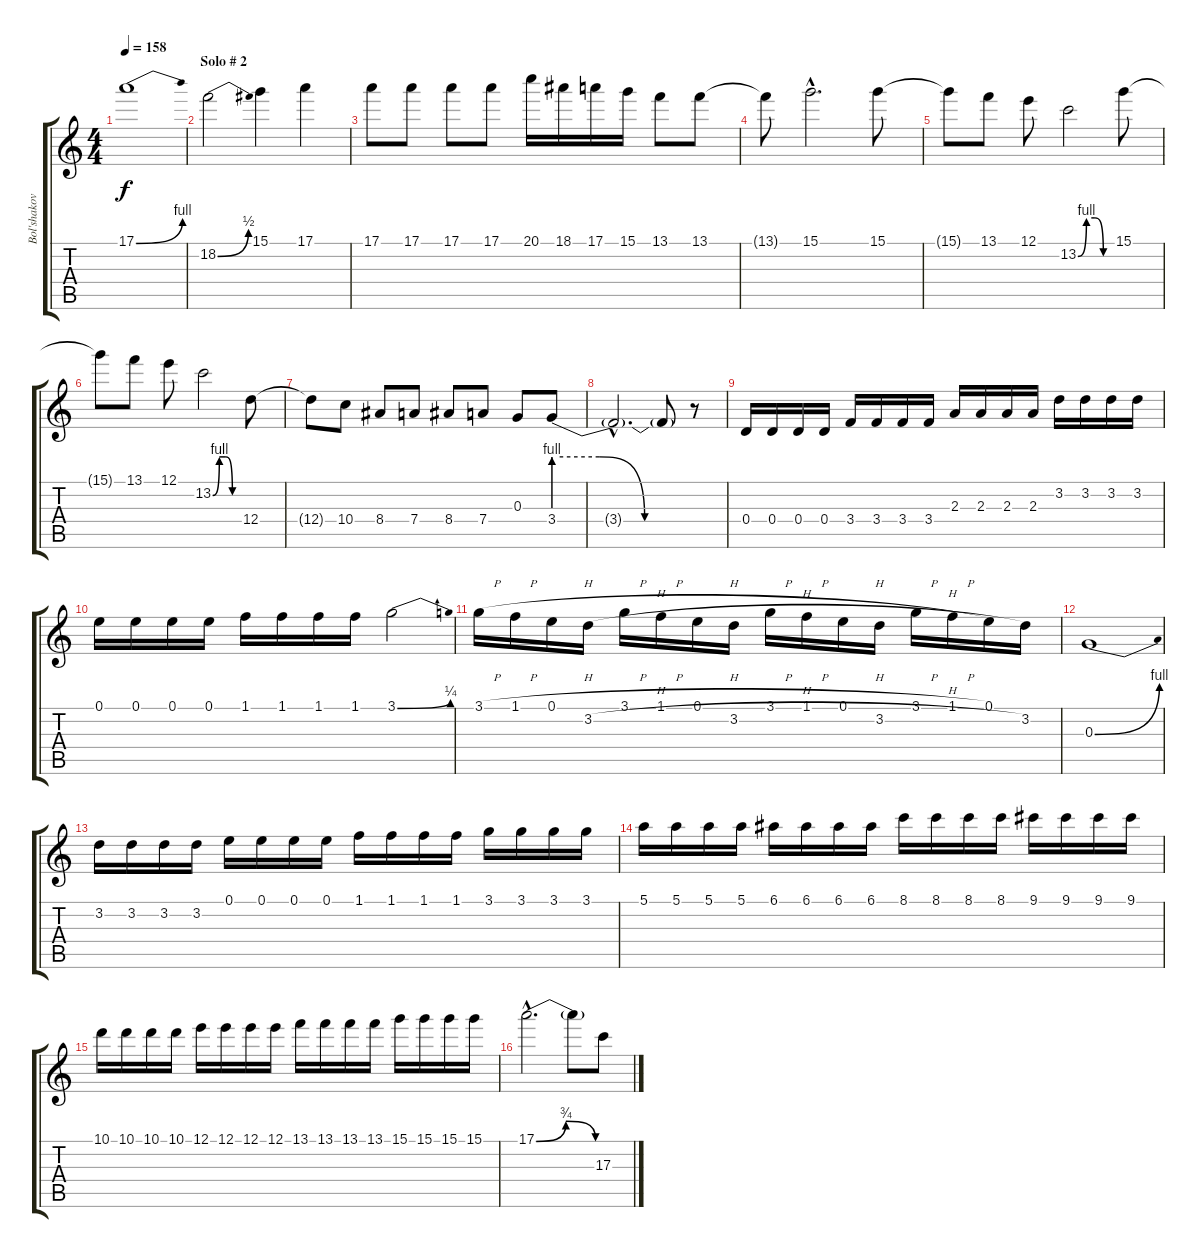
\track ("Bol'shakov" "Bol'shakov") {instrument overdrivenguitar}
\staff {score tabs}
\tuning (E4 B3 G3 D3 A2 E2) {hide}
\ts (4 4)
\tempo 158
\clef g2
\ks c
17.1{be (bend 0 0 60 4)}.1{dy f} |
\section ("" "Solo # 2")
18.2{be (bend 0 0 60 2)}.2{balance 11} 15.1.4 17.1.4 |
17.1.8 17.1.8 17.1.8 17.1.8 20.1.16 18.1.16 17.1.16 15.1.16 13.1.8 13.1.8 |
13.1{t}.8 15.1{hac}.2{d} 15.1.8 |
15.1{t}.8 13.1.8 12.1.8 13.2{be (custom 0 0 15 4 30 4 45 0 60 0)}.2 15.1.8 |
15.1{t}.8 13.1.8 12.1.8 13.2{be (custom 0 0 15 4 30 4 45 0 60 0)}.2 12.4.8 |
12.4{t}.8 10.4.8 8.4.8 7.4.8 8.4.8 7.4.8 0.3.8 3.4{be (custom 0 4 20 4 40 0 60 0)}.8 |
3.4{hac t}.2{d} 3.4{t}.8 r.8 |
0.4.16 0.4.16 0.4.16 0.4.16 3.4.16 3.4.16 3.4.16 3.4.16 2.3.16 2.3.16 2.3.16 2.3.16 3.2.16 3.2.16 3.2.16 3.2.16 |
0.1.16 0.1.16 0.1.16 0.1.16 1.1.16 1.1.16 1.1.16 1.1.16 3.1{be (bend 0 0 60 1)}.2 |
3.1{h}.16 1.1{h}.16 0.1{h}.16 3.2{h}.16 3.1{h}.16 1.1{h}.16 0.1{h}.16 3.2{h}.16 3.1{h}.16 1.1{h}.16 0.1{h}.16 3.2{h}.16 3.1{h}.16 1.1{h}.16 0.1.16 3.2.16 |
0.3{be (bend 0 0 60 4)}.1 |
3.2.16 3.2.16 3.2.16 3.2.16 0.1.16 0.1.16 0.1.16 0.1.16 1.1.16 1.1.16 1.1.16 1.1.16 3.1.16 3.1.16 3.1.16 3.1.16 |
5.1.16 5.1.16 5.1.16 5.1.16 6.1.16 6.1.16 6.1.16 6.1.16 8.1.16 8.1.16 8.1.16 8.1.16 9.1.16 9.1.16 9.1.16 9.1.16 |
10.1.16 10.1.16 10.1.16 10.1.16 12.1.16 12.1.16 12.1.16 12.1.16 13.1.16 13.1.16 13.1.16 13.1.16 15.1.16 15.1.16 15.1.16 15.1.16 |
17.1{be (bendrelease 0 0 30 3 30 3 60 0) hac}.2{d} 17.1{t}.8 17.3.8{volume 14 balance 8}
